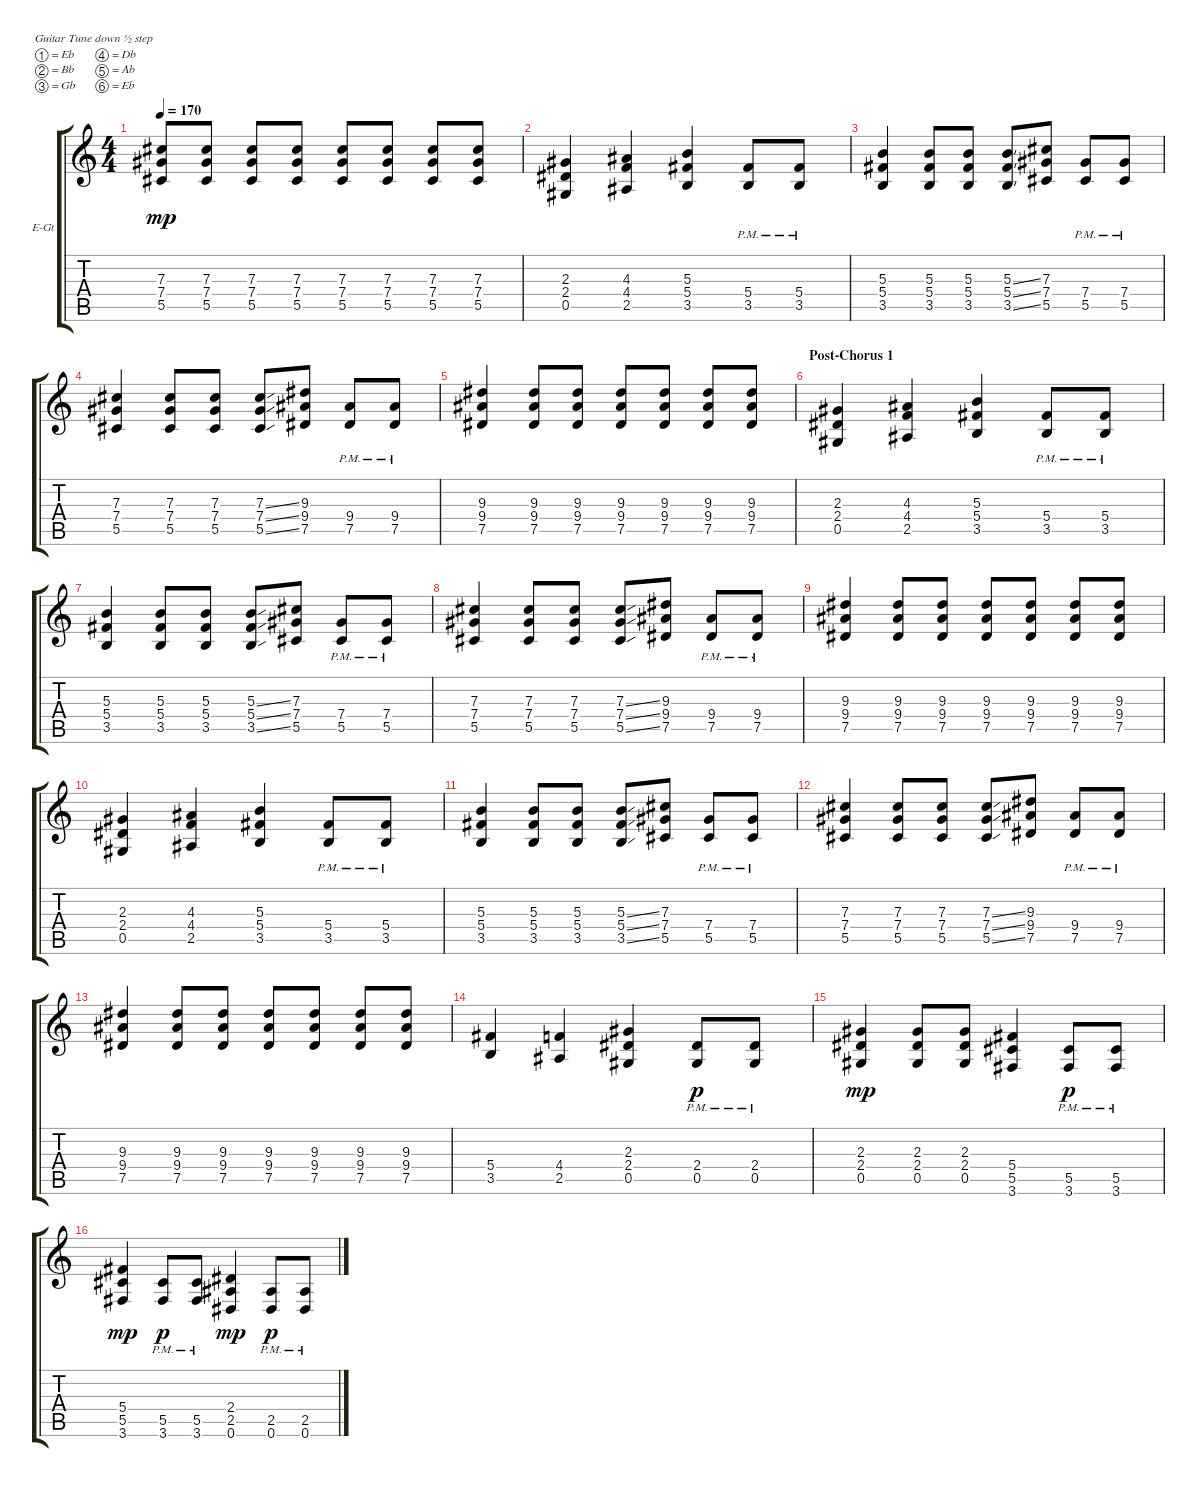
\defaultSystemsLayout 4
\bracketExtendMode groupsimilarinstruments
\firstSystemTrackNameOrientation horizontal
\otherSystemsTrackNameOrientation horizontal
\track ("Headmaster - Rhythm" "E-Gt") {instrument distortionguitar}
\staff {score tabs}
\tuning (Eb4 Bb3 Gb3 Db3 Ab2 Eb2)
\ts (4 4)
\tempo 170
\clef g2
\ks c
(7.3 7.4 5.5).8{dy mp} (7.3 7.4 5.5).8 (7.3 7.4 5.5).8 (7.3 7.4 5.5).8 (7.3 7.4 5.5).8 (7.3 7.4 5.5).8 (7.3 7.4 5.5).8 (7.3 7.4 5.5).8 |
(2.3 2.4 0.5).4 (4.3 4.4 2.5).4 (5.3 5.4 3.5).4 (5.4{pm} 3.5{pm}).8 (5.4{pm} 3.5{pm}).8 |
(5.3 5.4 3.5).4 (5.3 5.4 3.5).8 (5.3 5.4 3.5).8 (5.3{ss} 5.4{ss} 3.5{ss}).8 (7.3 7.4 5.5).8 (7.4{pm} 5.5{pm}).8 (7.4{pm} 5.5{pm}).8 |
(7.3 7.4 5.5).4 (7.3 7.4 5.5).8 (7.3 7.4 5.5).8 (7.3{ss} 7.4{ss} 5.5{ss}).8 (9.3 9.4 7.5).8 (9.4{pm} 7.5{pm}).8 (9.4{pm} 7.5{pm}).8 |
(9.3 9.4 7.5).4 (9.3 9.4 7.5).8 (9.3 9.4 7.5).8 (9.3 9.4 7.5).8 (9.3 9.4 7.5).8 (9.3 9.4 7.5).8 (9.3 9.4 7.5).8 |
\section ("" "Post-Chorus 1")
(2.3 2.4 0.5).4 (4.3 4.4 2.5).4 (5.3 5.4 3.5).4 (5.4{pm} 3.5{pm}).8 (5.4{pm} 3.5{pm}).8 |
(5.3 5.4 3.5).4 (5.3 5.4 3.5).8 (5.3 5.4 3.5).8 (5.3{ss} 5.4{ss} 3.5{ss}).8 (7.3 7.4 5.5).8 (7.4{pm} 5.5{pm}).8 (7.4{pm} 5.5{pm}).8 |
(7.3 7.4 5.5).4 (7.3 7.4 5.5).8 (7.3 7.4 5.5).8 (7.3{ss} 7.4{ss} 5.5{ss}).8 (9.3 9.4 7.5).8 (9.4{pm} 7.5{pm}).8 (9.4{pm} 7.5{pm}).8 |
(9.3 9.4 7.5).4 (9.3 9.4 7.5).8 (9.3 9.4 7.5).8 (9.3 9.4 7.5).8 (9.3 9.4 7.5).8 (9.3 9.4 7.5).8 (9.3 9.4 7.5).8 |
(2.3 2.4 0.5).4 (4.3 4.4 2.5).4 (5.3 5.4 3.5).4 (5.4{pm} 3.5{pm}).8 (5.4{pm} 3.5{pm}).8 |
(5.3 5.4 3.5).4 (5.3 5.4 3.5).8 (5.3 5.4 3.5).8 (5.3{ss} 5.4{ss} 3.5{ss}).8 (7.3 7.4 5.5).8 (7.4{pm} 5.5{pm}).8 (7.4{pm} 5.5{pm}).8 |
(7.3 7.4 5.5).4 (7.3 7.4 5.5).8 (7.3 7.4 5.5).8 (7.3{ss} 7.4{ss} 5.5{ss}).8 (9.3 9.4 7.5).8 (9.4{pm} 7.5{pm}).8 (9.4{pm} 7.5{pm}).8 |
(9.3 9.4 7.5).4 (9.3 9.4 7.5).8 (9.3 9.4 7.5).8 (9.3 9.4 7.5).8 (9.3 9.4 7.5).8 (9.3 9.4 7.5).8 (9.3 9.4 7.5).8 |
(5.4 3.5).4 (4.4 2.5).4 (2.3 2.4 0.5).4 (2.4{pm} 0.5{pm}).8{dy p} (2.4{pm} 0.5{pm}).8 |
(2.3 2.4 0.5).4{dy mp} (2.3 2.4 0.5).8 (2.3 2.4 0.5).8 (5.4 5.5 3.6).4 (5.5{pm} 3.6{pm}).8{dy p} (5.5{pm} 3.6{pm}).8 |
(5.4 5.5 3.6).4{dy mp} (5.5{pm} 3.6{pm}).8{dy p} (5.5{pm} 3.6{pm}).8 (2.4 2.5 0.6).4{dy mp} (0.6{pm} 2.5{pm}).8{dy p} (0.6{pm} 2.5{pm}).8
